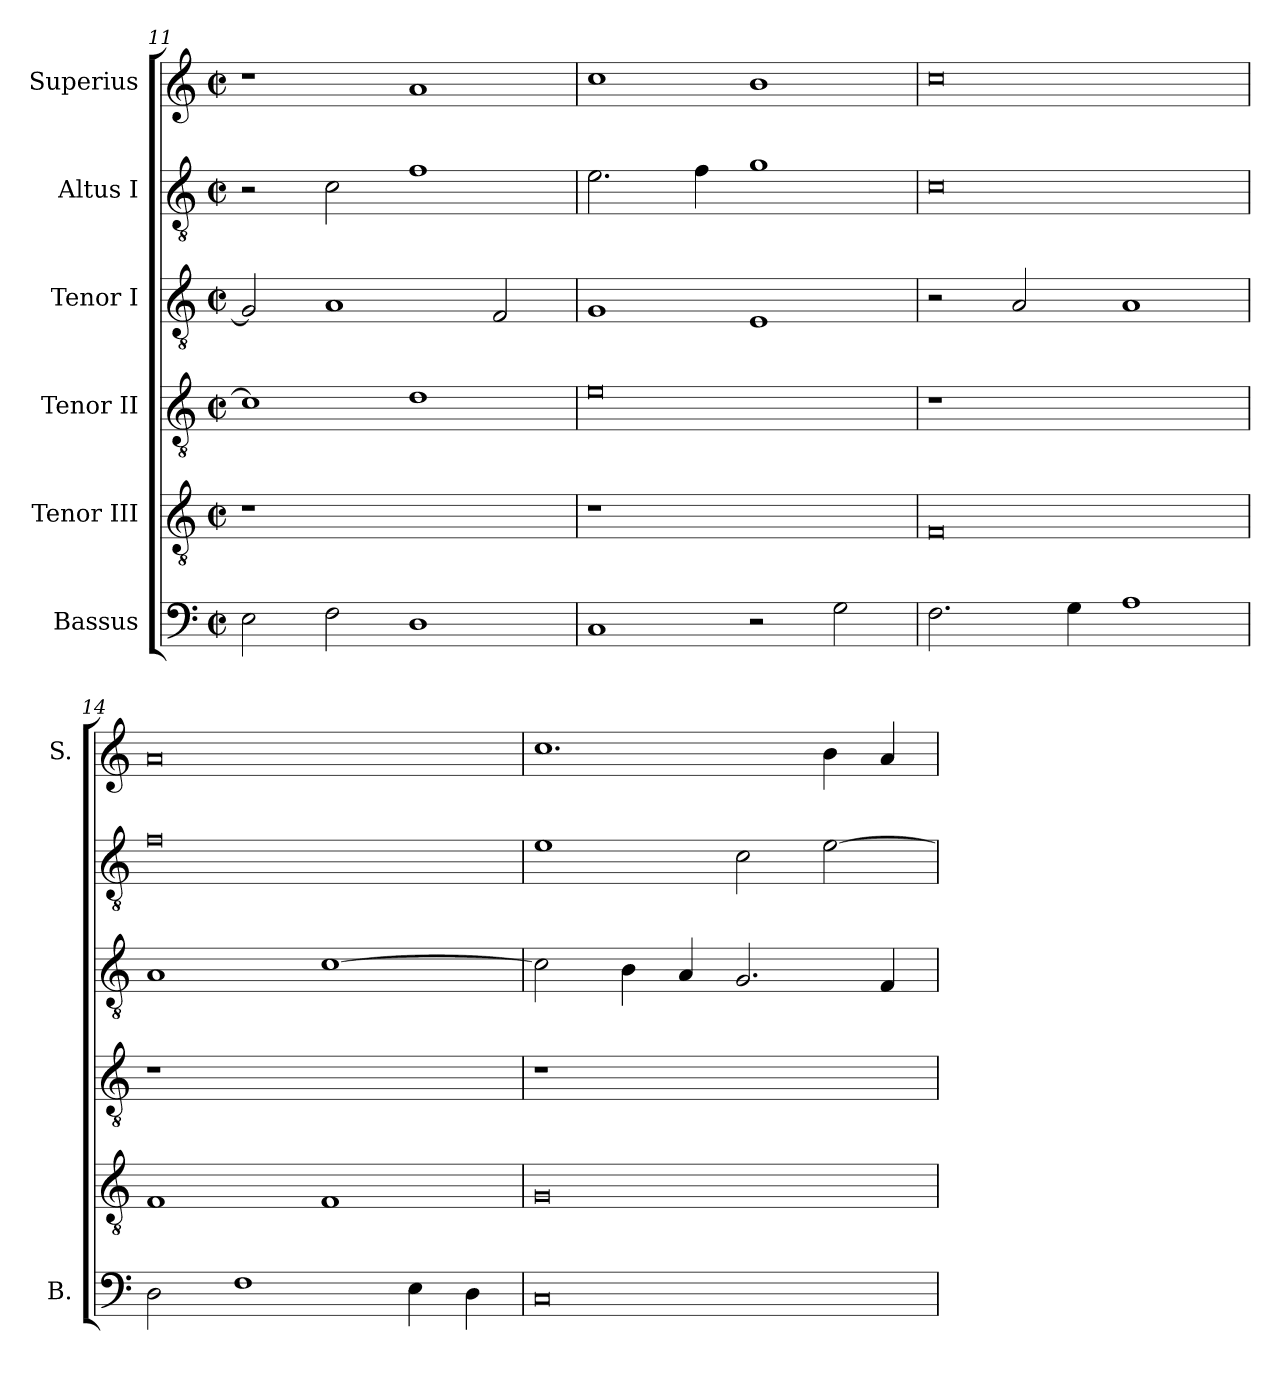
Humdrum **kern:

**kern	**kern	**kern	**kern	**kern	**kern
*part6	*part5	*part4	*part3	*part2	*part1
*staff6	*staff5	*staff4	*staff3	*staff2	*staff1
*I"Bassus	*I"Tenor III	*I"Tenor II	*I"Tenor I	*I"Altus I	*I"Superius
*I'B.	*	*	*	*	*I'S.
!!LO:PB:g=z
*clefF4	*clefGv2	*clefGv2	*clefGv2	*clefGv2	*clefG2
*	*ITrd7c12	*ITrd7c12	*ITrd7c12	*ITrd7c12	*
*k[]	*k[]	*k[]	*k[]	*k[]	*k[]
*C:	*C:	*C:	*C:	*C:	*C:
*M2/2	*M2/2	*M2/2	*M2/2	*M2/2	*M2/2
*met(c|)	*met(c|)	*met(c|)	*met(c|)	*met(c|)	*met(c|)
=11	=11	=11	=11	=11	=11
!	!LO:N:vis=1	!	!	!	!
2Ei\	1r	1Ci]	2GGi/]	2r	1r
2Fi\	.	.	1AAi	2Ci\	.
1Di	1ryy	1Di	.	1Fi	1ai
.	.	.	2FFi/	.	.
=12	=12	=12	=12	=12	=12
!	!LO:N:vis=1	!	!	!	!
1Ci	1r	0Ei	1GGi	2.Ei\	1cci
.	.	.	.	4Fi\	.
2r	1ryy	.	1EEi	1Gi	1bi
2Gi\	.	.	.	.	.
=13	=13	=13	=13	=13	=13
!	!	!LO:N:vis=1	!	!	!
2.Fi\	0FFi	1r	2r	0Ci	0cci
.	.	.	2AAi/	.	.
4Gi\	.	.	.	.	.
1Ai	.	1ryy	1AAi	.	.
=14	=14	=14	=14	=14	=14
!	!	!LO:N:vis=1	!	!	!
2Di\	1FFi	1r	1AAi	0Fi	0ai
1Fi	.	.	.	.	.
.	1FFi	1ryy	[>1Ci	.	.
4Ei\	.	.	.	.	.
4Di\	.	.	.	.	.
=15	=15	=15	=15	=15	=15
!	!	!LO:N:vis=1	!	!	!
0Ci	0GGi	1r	2Ci\]	1Ei	1.cci
.	.	.	4BBi\	.	.
.	.	.	4AAi/	.	.
.	.	1ryy	2.GGi/	2Ci\	.
.	.	.	.	[>2Ei\	4bi\
.	.	.	4FFi/	.	4ai/
=	=	=	=	=	=
*-	*-	*-	*-	*-	*-
